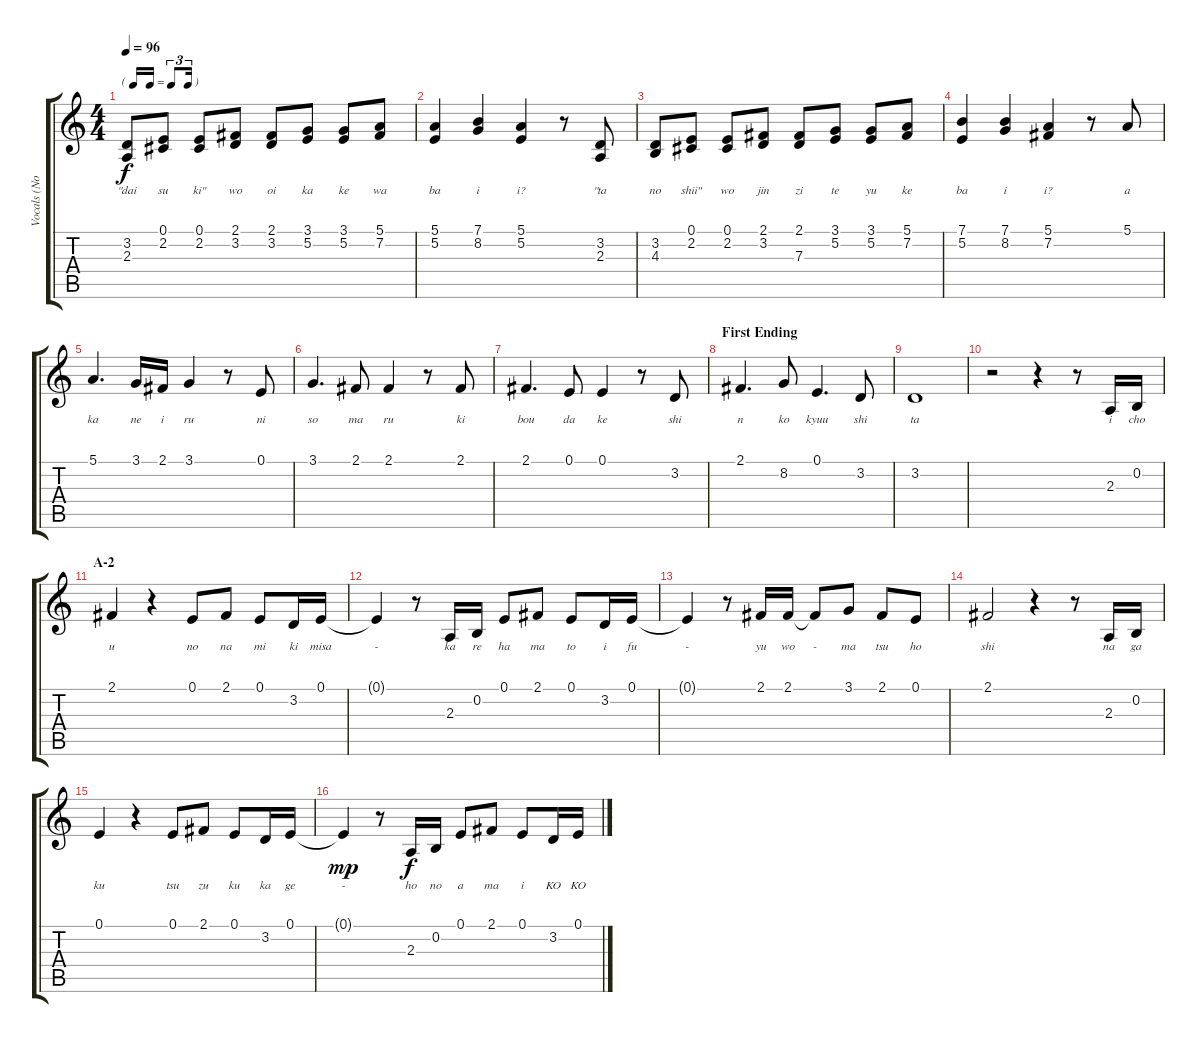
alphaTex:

\track ("Vocals (Nodoka-chan)" "Vocals (No") {instrument clarinet}
\staff {score tabs}
\tuning (E4 B3 G3 D3 A2 E2) {hide}
\ts (4 4)
\tf triplet16th
\tempo 96
\clef g2
\ks c
(3.2 2.3).8{lyrics (0 "\"dai") lyrics (1 "") lyrics (2 "") lyrics (3 "") lyrics (4 "") dy f} (0.1 2.2).8{lyrics (0 "su") lyrics (1 "") lyrics (2 "") lyrics (3 "") lyrics (4 "")} (0.1 2.2).8{lyrics (0 "ki\"") lyrics (1 "") lyrics (2 "") lyrics (3 "") lyrics (4 "")} (2.1 3.2).8{lyrics (0 "wo") lyrics (1 "") lyrics (2 "") lyrics (3 "") lyrics (4 "")} (2.1 3.2).8{lyrics (0 "oi") lyrics (1 "") lyrics (2 "") lyrics (3 "") lyrics (4 "")} (3.1 5.2).8{lyrics (0 "ka") lyrics (1 "") lyrics (2 "") lyrics (3 "") lyrics (4 "")} (3.1 5.2).8{lyrics (0 "ke") lyrics (1 "") lyrics (2 "") lyrics (3 "") lyrics (4 "")} (5.1 7.2).8{lyrics (0 "wa") lyrics (1 "") lyrics (2 "") lyrics (3 "") lyrics (4 "")} |
(5.1 5.2).4{lyrics (0 "ba") lyrics (1 "") lyrics (2 "") lyrics (3 "") lyrics (4 "")} (7.1 8.2).4{lyrics (0 "i") lyrics (1 "") lyrics (2 "") lyrics (3 "") lyrics (4 "")} (5.1 5.2).4{lyrics (0 "i?") lyrics (1 "") lyrics (2 "") lyrics (3 "") lyrics (4 "")} r.8 (3.2 2.3).8{lyrics (0 "\"ta") lyrics (1 "") lyrics (2 "") lyrics (3 "") lyrics (4 "")} |
(3.2 4.3).8{lyrics (0 "no") lyrics (1 "") lyrics (2 "") lyrics (3 "") lyrics (4 "")} (0.1 2.2).8{lyrics (0 "shii\"") lyrics (1 "") lyrics (2 "") lyrics (3 "") lyrics (4 "")} (0.1 2.2).8{lyrics (0 "wo") lyrics (1 "") lyrics (2 "") lyrics (3 "") lyrics (4 "")} (2.1 3.2).8{lyrics (0 "jin") lyrics (1 "") lyrics (2 "") lyrics (3 "") lyrics (4 "")} (2.1 7.3).8{lyrics (0 "zi") lyrics (1 "") lyrics (2 "") lyrics (3 "") lyrics (4 "")} (3.1 5.2).8{lyrics (0 "te") lyrics (1 "") lyrics (2 "") lyrics (3 "") lyrics (4 "")} (3.1 5.2).8{lyrics (0 "yu") lyrics (1 "") lyrics (2 "") lyrics (3 "") lyrics (4 "")} (5.1 7.2).8{lyrics (0 "ke") lyrics (1 "") lyrics (2 "") lyrics (3 "") lyrics (4 "")} |
(7.1 5.2).4{lyrics (0 "ba") lyrics (1 "") lyrics (2 "") lyrics (3 "") lyrics (4 "")} (7.1 8.2).4{lyrics (0 "i") lyrics (1 "") lyrics (2 "") lyrics (3 "") lyrics (4 "")} (5.1 7.2).4{lyrics (0 "i?") lyrics (1 "") lyrics (2 "") lyrics (3 "") lyrics (4 "")} r.8 5.1.8{lyrics (0 "a") lyrics (1 "") lyrics (2 "") lyrics (3 "") lyrics (4 "")} |
5.1.4{d lyrics (0 "ka") lyrics (1 "") lyrics (2 "") lyrics (3 "") lyrics (4 "")} 3.1.16{lyrics (0 "ne") lyrics (1 "") lyrics (2 "") lyrics (3 "") lyrics (4 "")} 2.1.16{lyrics (0 "i") lyrics (1 "") lyrics (2 "") lyrics (3 "") lyrics (4 "")} 3.1.4{lyrics (0 "ru") lyrics (1 "") lyrics (2 "") lyrics (3 "") lyrics (4 "")} r.8 0.1.8{lyrics (0 "ni") lyrics (1 "") lyrics (2 "") lyrics (3 "") lyrics (4 "")} |
3.1.4{d lyrics (0 "so") lyrics (1 "") lyrics (2 "") lyrics (3 "") lyrics (4 "")} 2.1.8{lyrics (0 "ma") lyrics (1 "") lyrics (2 "") lyrics (3 "") lyrics (4 "")} 2.1.4{lyrics (0 "ru") lyrics (1 "") lyrics (2 "") lyrics (3 "") lyrics (4 "")} r.8 2.1.8{lyrics (0 "ki") lyrics (1 "") lyrics (2 "") lyrics (3 "") lyrics (4 "")} |
2.1.4{d lyrics (0 "bou") lyrics (1 "") lyrics (2 "") lyrics (3 "") lyrics (4 "")} 0.1.8{lyrics (0 "da") lyrics (1 "") lyrics (2 "") lyrics (3 "") lyrics (4 "")} 0.1.4{lyrics (0 "ke") lyrics (1 "") lyrics (2 "") lyrics (3 "") lyrics (4 "")} r.8 3.2.8{lyrics (0 "shi") lyrics (1 "") lyrics (2 "") lyrics (3 "") lyrics (4 "")} |
\section ("" "First Ending")
2.1.4{d lyrics (0 "n") lyrics (1 "") lyrics (2 "") lyrics (3 "") lyrics (4 "")} 8.2.8{lyrics (0 "ko") lyrics (1 "") lyrics (2 "") lyrics (3 "") lyrics (4 "")} 0.1.4{d lyrics (0 "kyuu") lyrics (1 "") lyrics (2 "") lyrics (3 "") lyrics (4 "")} 3.2.8{lyrics (0 "shi") lyrics (1 "") lyrics (2 "") lyrics (3 "") lyrics (4 "")} |
3.2.1{lyrics (0 "ta") lyrics (1 "") lyrics (2 "") lyrics (3 "") lyrics (4 "")} |
r.2 r.4 r.8 2.3.16{lyrics (0 "i") lyrics (1 "") lyrics (2 "") lyrics (3 "") lyrics (4 "")} 0.2.16{lyrics (0 "cho") lyrics (1 "") lyrics (2 "") lyrics (3 "") lyrics (4 "")} |
\section ("" "A-2")
2.1.4{lyrics (0 "u") lyrics (1 "") lyrics (2 "") lyrics (3 "") lyrics (4 "")} r.4 0.1.8{lyrics (0 "no") lyrics (1 "") lyrics (2 "") lyrics (3 "") lyrics (4 "")} 2.1.8{lyrics (0 "na") lyrics (1 "") lyrics (2 "") lyrics (3 "") lyrics (4 "")} 0.1.8{lyrics (0 "mi") lyrics (1 "") lyrics (2 "") lyrics (3 "") lyrics (4 "")} 3.2.16{lyrics (0 "ki") lyrics (1 "") lyrics (2 "") lyrics (3 "") lyrics (4 "")} 0.1.16{lyrics (0 "misa") lyrics (1 "") lyrics (2 "") lyrics (3 "") lyrics (4 "")} |
0.1{t}.4{lyrics (0 "-") lyrics (1 "") lyrics (2 "") lyrics (3 "") lyrics (4 "")} r.8 2.3.16{lyrics (0 "ka") lyrics (1 "") lyrics (2 "") lyrics (3 "") lyrics (4 "")} 0.2.16{lyrics (0 "re") lyrics (1 "") lyrics (2 "") lyrics (3 "") lyrics (4 "")} 0.1.8{lyrics (0 "ha") lyrics (1 "") lyrics (2 "") lyrics (3 "") lyrics (4 "")} 2.1.8{lyrics (0 "ma") lyrics (1 "") lyrics (2 "") lyrics (3 "") lyrics (4 "")} 0.1.8{lyrics (0 "to") lyrics (1 "") lyrics (2 "") lyrics (3 "") lyrics (4 "")} 3.2.16{lyrics (0 "i") lyrics (1 "") lyrics (2 "") lyrics (3 "") lyrics (4 "")} 0.1.16{lyrics (0 "fu") lyrics (1 "") lyrics (2 "") lyrics (3 "") lyrics (4 "")} |
0.1{t}.4{lyrics (0 "-") lyrics (1 "") lyrics (2 "") lyrics (3 "") lyrics (4 "")} r.8 2.1.16{lyrics (0 "yu") lyrics (1 "") lyrics (2 "") lyrics (3 "") lyrics (4 "")} 2.1.16{lyrics (0 "wo") lyrics (1 "") lyrics (2 "") lyrics (3 "") lyrics (4 "")} 2.1{t}.8{lyrics (0 "-") lyrics (1 "") lyrics (2 "") lyrics (3 "") lyrics (4 "")} 3.1.8{lyrics (0 "ma") lyrics (1 "") lyrics (2 "") lyrics (3 "") lyrics (4 "")} 2.1.8{lyrics (0 "tsu") lyrics (1 "") lyrics (2 "") lyrics (3 "") lyrics (4 "")} 0.1.8{lyrics (0 "ho") lyrics (1 "") lyrics (2 "") lyrics (3 "") lyrics (4 "")} |
2.1.2{lyrics (0 "shi") lyrics (1 "") lyrics (2 "") lyrics (3 "") lyrics (4 "")} r.4 r.8 2.3.16{lyrics (0 "na") lyrics (1 "") lyrics (2 "") lyrics (3 "") lyrics (4 "")} 0.2.16{lyrics (0 "ga") lyrics (1 "") lyrics (2 "") lyrics (3 "") lyrics (4 "")} |
0.1.4{lyrics (0 "ku") lyrics (1 "") lyrics (2 "") lyrics (3 "") lyrics (4 "")} r.4 0.1.8{lyrics (0 "tsu") lyrics (1 "") lyrics (2 "") lyrics (3 "") lyrics (4 "")} 2.1.8{lyrics (0 "zu") lyrics (1 "") lyrics (2 "") lyrics (3 "") lyrics (4 "")} 0.1.8{lyrics (0 "ku") lyrics (1 "") lyrics (2 "") lyrics (3 "") lyrics (4 "")} 3.2.16{lyrics (0 "ka") lyrics (1 "") lyrics (2 "") lyrics (3 "") lyrics (4 "")} 0.1.16{lyrics (0 "ge") lyrics (1 "") lyrics (2 "") lyrics (3 "") lyrics (4 "")} |
0.1{t}.4{lyrics (0 "-") lyrics (1 "") lyrics (2 "") lyrics (3 "") lyrics (4 "") dy mp} r.8 2.3.16{lyrics (0 "ho") lyrics (1 "") lyrics (2 "") lyrics (3 "") lyrics (4 "") dy f} 0.2.16{lyrics (0 "no") lyrics (1 "") lyrics (2 "") lyrics (3 "") lyrics (4 "")} 0.1.8{lyrics (0 "a") lyrics (1 "") lyrics (2 "") lyrics (3 "") lyrics (4 "")} 2.1.8{lyrics (0 "ma") lyrics (1 "") lyrics (2 "") lyrics (3 "") lyrics (4 "")} 0.1.8{lyrics (0 "i") lyrics (1 "") lyrics (2 "") lyrics (3 "") lyrics (4 "")} 3.2.16{lyrics (0 "KO") lyrics (1 "") lyrics (2 "") lyrics (3 "") lyrics (4 "")} 0.1.16{lyrics (0 "KO") lyrics (1 "") lyrics (2 "") lyrics (3 "") lyrics (4 "")}
